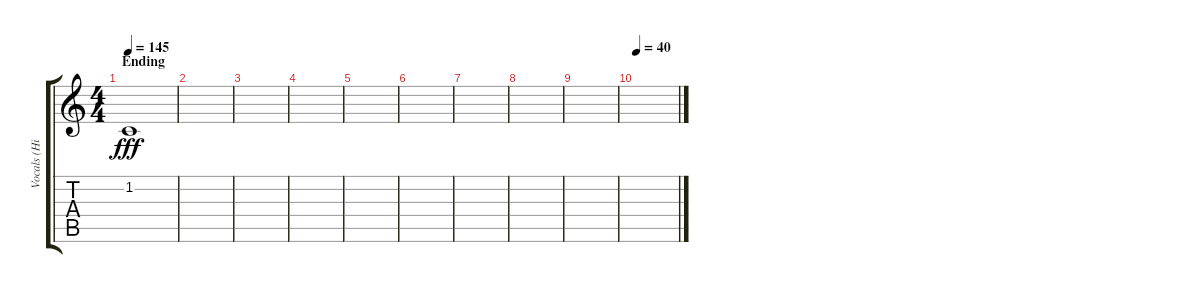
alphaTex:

\track ("Vocals (Hirasawa Ui)" "Vocals (Hi") {instrument altosax}
\staff {score tabs}
\tuning (E4 B3 G3 D3 A2 E2) {hide}
\ts (4 4)
\section ("" "Ending")
\tempo 145
\clef g2
\ks c
1.2{t}.1{dy fff} |
|
|
|
|
|
|
|
|
\tempo 40
